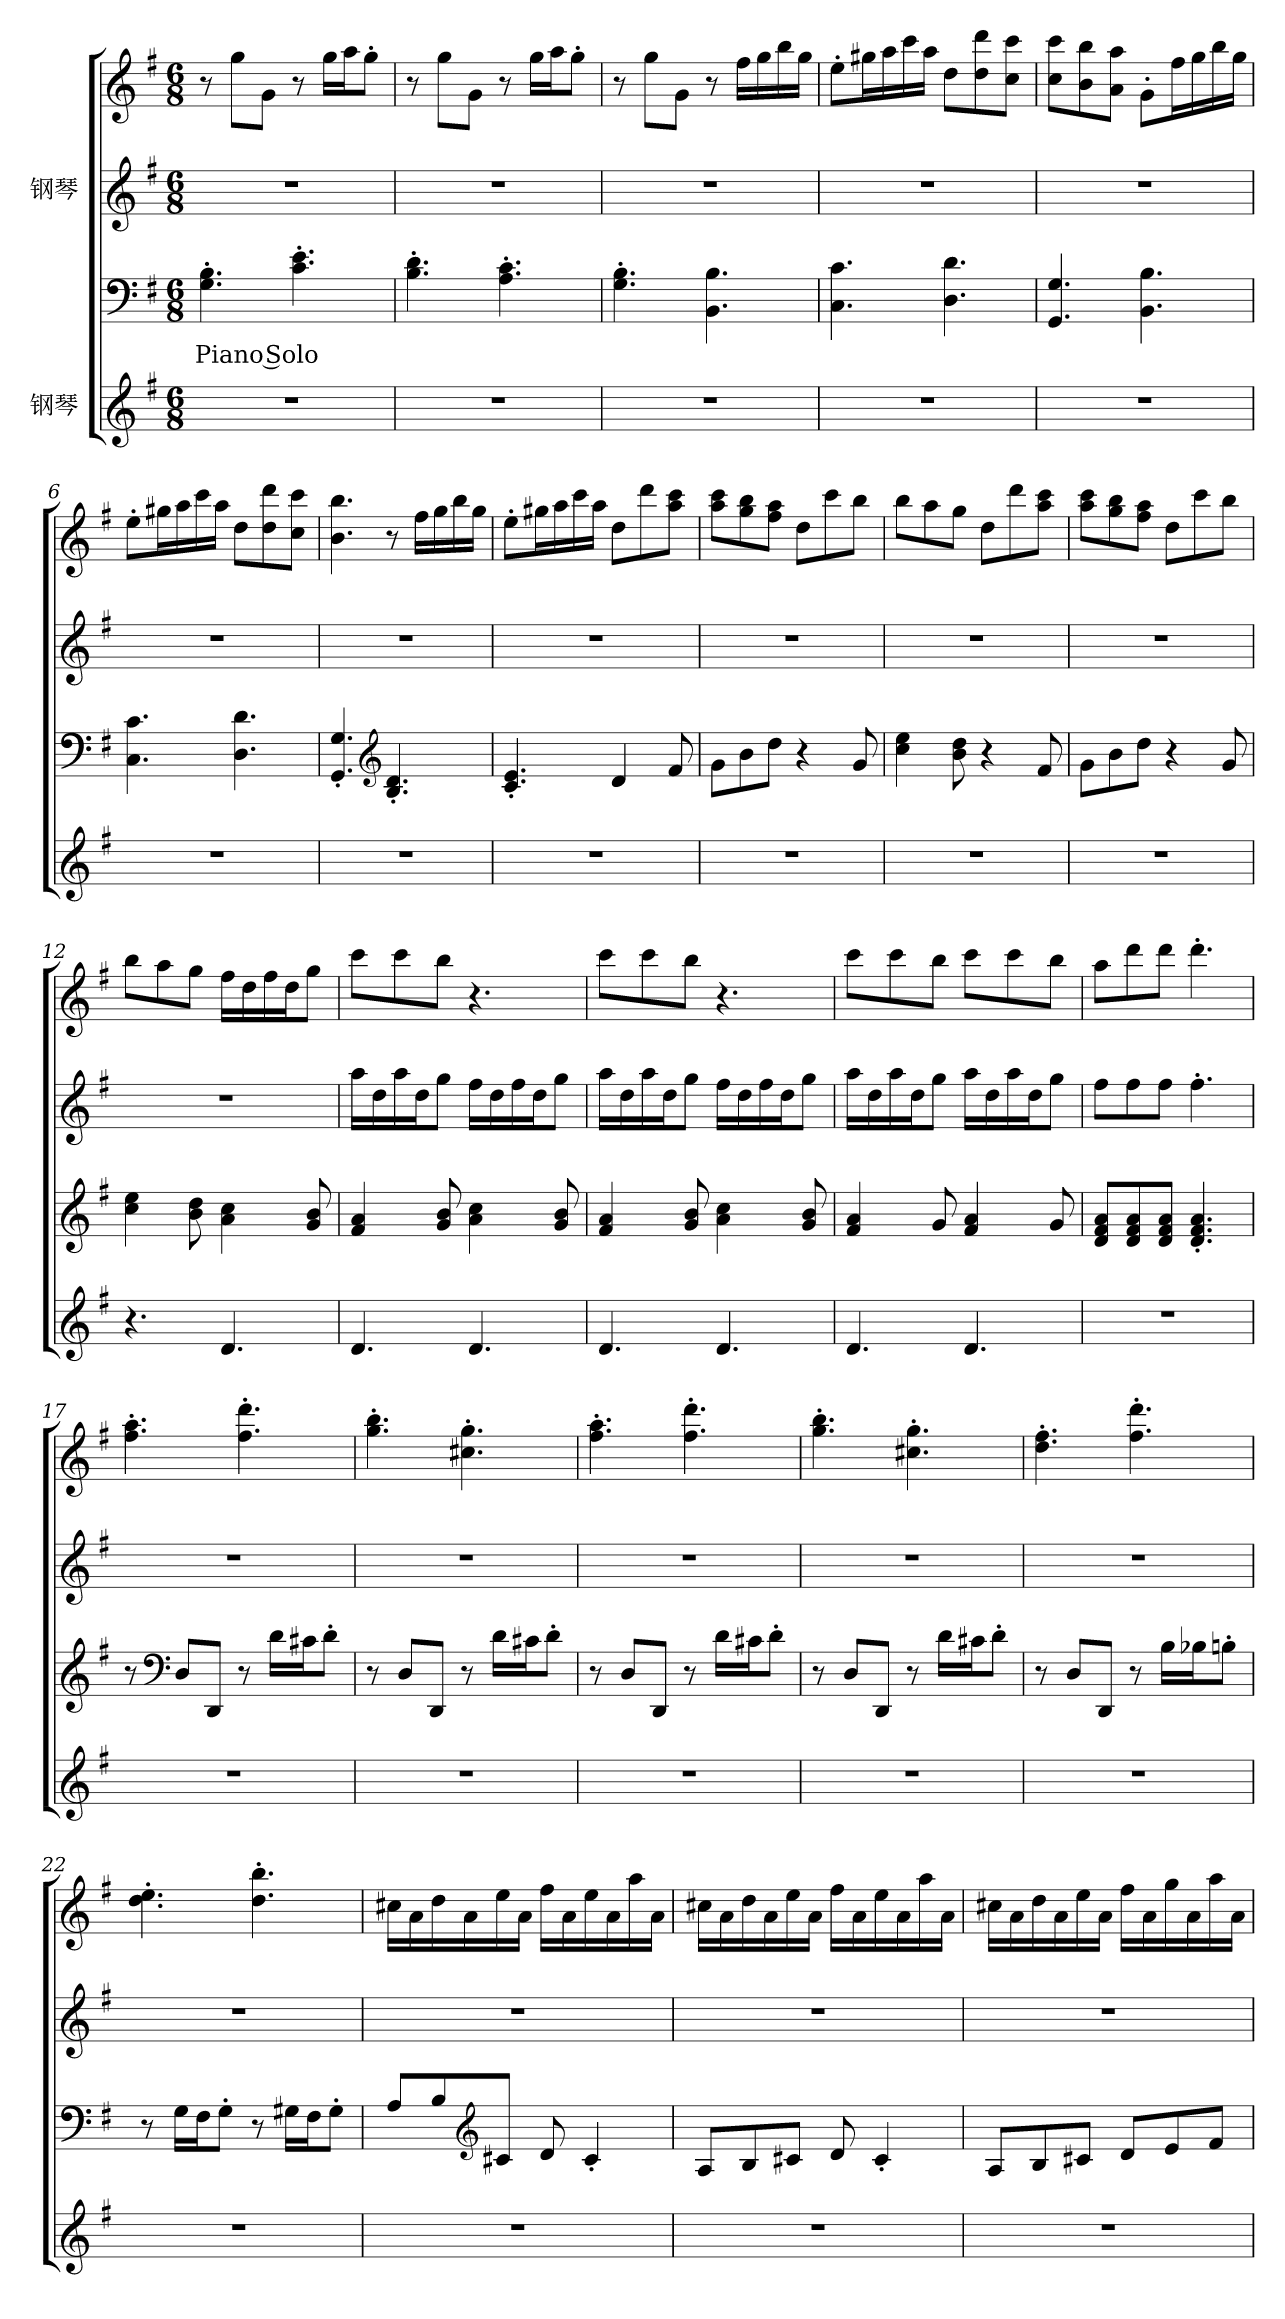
**kern	**kern	**text	**kern	**kern
*part2	*part2	*part2	*part1	*part1
*staff4	*staff3	*staff3	*staff2	*staff1
*I"钢琴	*	*	*I"钢琴	*
*clefG2	*clefF4	*	*clefG2	*clefG2
*k[f#]	*k[f#]	*	*k[f#]	*k[f#]
*M6/8	*M6/8	*	*M6/8	*M6/8
*MM150	*MM150	*	*MM150	*MM150
=1	=1	=1	=1	=1
2.r	4.G\' 4.B\'	Piano Solo	2.r	8r
.	.	.	.	8gg\L
.	.	.	.	8g\J
.	4.c\' 4.e\'	.	.	8r
.	.	.	.	16gg\LL
.	.	.	.	16aa\J
.	.	.	.	8gg'\J
=2	=2	=2	=2	=2
2.r	4.B\' 4.d\'	.	2.r	8r
.	.	.	.	8gg\L
.	.	.	.	8g\J
.	4.A\' 4.c\'	.	.	8r
.	.	.	.	16gg\LL
.	.	.	.	16aa\J
.	.	.	.	8gg'\J
=3	=3	=3	=3	=3
2.r	4.G\' 4.B\'	.	2.r	8r
.	.	.	.	8gg\L
.	.	.	.	8g\J
.	4.BB\ 4.B\	.	.	8r
.	.	.	.	16ff#\LL
.	.	.	.	16gg\
.	.	.	.	16bb\
.	.	.	.	16gg\JJ
=4	=4	=4	=4	=4
2.r	4.C\ 4.c\	.	2.r	8ee'\L
.	.	.	.	16gg#X\L
.	.	.	.	16aa\
.	.	.	.	16ccc\
.	.	.	.	16aa\JJ
.	4.D\ 4.d\	.	.	8dd\L
.	.	.	.	8dd\ 8ddd\
.	.	.	.	8cc\ 8ccc\J
!!LO:LB:g=z
=5	=5	=5	=5	=5
2.r	4.GG/ 4.G/	.	2.r	8cc\ 8ccc\L
.	.	.	.	8b\ 8bb\
.	.	.	.	8a\ 8aa\J
.	4.BB\ 4.B\	.	.	8g'\L
.	.	.	.	16ff#\L
.	.	.	.	16gg\
.	.	.	.	16bb\
.	.	.	.	16gg\JJ
=6	=6	=6	=6	=6
2.r	4.C\ 4.c\	.	2.r	8ee'\L
.	.	.	.	16gg#X\L
.	.	.	.	16aa\
.	.	.	.	16ccc\
.	.	.	.	16aa\JJ
.	4.D\ 4.d\	.	.	8dd\L
.	.	.	.	8dd\ 8ddd\
.	.	.	.	8cc\ 8ccc\J
=7	=7	=7	=7	=7
2.r	4.GG/' 4.G/'	.	2.r	4.b\ 4.bb\
*	*clefG2	*	*	*
.	4.B/' 4.d/'	.	.	8r
.	.	.	.	16ff#\LL
.	.	.	.	16gg\
.	.	.	.	16bb\
.	.	.	.	16gg\JJ
=8	=8	=8	=8	=8
2.r	4.c/' 4.e/'	.	2.r	8ee'\L
.	.	.	.	16gg#X\L
.	.	.	.	16aa\
.	.	.	.	16ccc\
.	.	.	.	16aa\JJ
.	4d/	.	.	8dd\L
.	.	.	.	8ddd\
.	8f#/	.	.	8aa\ 8ccc\J
!!LO:LB:g=z
=9	=9	=9	=9	=9
2.r	8g\L	.	2.r	8aa\ 8ccc\L
.	8b\	.	.	8gg\ 8bb\
.	8dd\J	.	.	8ff#\ 8aa\J
.	4r	.	.	8dd\L
.	.	.	.	8ccc\
.	8g/	.	.	8bb\J
=10	=10	=10	=10	=10
2.r	4cc\ 4ee\	.	2.r	8bb\L
.	.	.	.	8aa\
.	8b\ 8dd\	.	.	8gg\J
.	4r	.	.	8dd\L
.	.	.	.	8ddd\
.	8f#/	.	.	8aa\ 8ccc\J
=11	=11	=11	=11	=11
2.r	8g\L	.	2.r	8aa\ 8ccc\L
.	8b\	.	.	8gg\ 8bb\
.	8dd\J	.	.	8ff#\ 8aa\J
.	4r	.	.	8dd\L
.	.	.	.	8ccc\
.	8g/	.	.	8bb\J
=12	=12	=12	=12	=12
4.r	4cc\ 4ee\	.	2.r	8bb\L
.	.	.	.	8aa\
.	8b\ 8dd\	.	.	8gg\J
4.d/	4a\ 4cc\	.	.	16ff#\LL
.	.	.	.	16dd\
.	.	.	.	16ff#\
.	.	.	.	16dd\J
.	8g/ 8b/	.	.	8gg\J
!!LO:PB:g=z
=13	=13	=13	=13	=13
4.d/	4f#/ 4a/	.	16aa\LL	8ccc\L
.	.	.	16dd\	.
.	.	.	16aa\	8ccc\
.	.	.	16dd\J	.
.	8g/ 8b/	.	8gg\J	8bb\J
4.d/	4a\ 4cc\	.	16ff#\LL	4.r
.	.	.	16dd\	.
.	.	.	16ff#\	.
.	.	.	16dd\J	.
.	8g/ 8b/	.	8gg\J	.
=14	=14	=14	=14	=14
4.d/	4f#/ 4a/	.	16aa\LL	8ccc\L
.	.	.	16dd\	.
.	.	.	16aa\	8ccc\
.	.	.	16dd\J	.
.	8g/ 8b/	.	8gg\J	8bb\J
4.d/	4a\ 4cc\	.	16ff#\LL	4.r
.	.	.	16dd\	.
.	.	.	16ff#\	.
.	.	.	16dd\J	.
.	8g/ 8b/	.	8gg\J	.
=15	=15	=15	=15	=15
4.d/	4f#/ 4a/	.	16aa\LL	8ccc\L
.	.	.	16dd\	.
.	.	.	16aa\	8ccc\
.	.	.	16dd\J	.
.	8g/	.	8gg\J	8bb\J
4.d/	4f#/ 4a/	.	16aa\LL	8ccc\L
.	.	.	16dd\	.
.	.	.	16aa\	8ccc\
.	.	.	16dd\J	.
.	8g/	.	8gg\J	8bb\J
=16	=16	=16	=16	=16
2.r	8d/ 8f#/ 8a/L	.	8ff#\L	8aa\L
.	8d/ 8f#/ 8a/	.	8ff#\	8ddd\
.	8d/ 8f#/ 8a/J	.	8ff#\J	8ddd\J
.	4.d/' 4.f#/' 4.a/'	.	4.ff#'\	4.ddd'\
!!LO:LB:g=z
=17	=17	=17	=17	=17
2.r	8r	.	2.r	4.ff#\' 4.aa\'
*	*clefF4	*	*	*
.	8D/L	.	.	.
.	8DD/J	.	.	.
.	8r	.	.	4.ff#\' 4.ddd\'
.	16d\LL	.	.	.
.	16c#X\J	.	.	.
.	8d'\J	.	.	.
=18	=18	=18	=18	=18
2.r	8r	.	2.r	4.gg\' 4.bb\'
.	8D/L	.	.	.
.	8DD/J	.	.	.
.	8r	.	.	4.cc#X\' 4.gg\'
.	16d\LL	.	.	.
.	16c#X\J	.	.	.
.	8d'\J	.	.	.
=19	=19	=19	=19	=19
2.r	8r	.	2.r	4.ff#\' 4.aa\'
.	8D/L	.	.	.
.	8DD/J	.	.	.
.	8r	.	.	4.ff#\' 4.ddd\'
.	16d\LL	.	.	.
.	16c#X\J	.	.	.
.	8d'\J	.	.	.
=20	=20	=20	=20	=20
2.r	8r	.	2.r	4.gg\' 4.bb\'
.	8D/L	.	.	.
.	8DD/J	.	.	.
.	8r	.	.	4.cc#X\' 4.gg\'
.	16d\LL	.	.	.
.	16c#X\J	.	.	.
.	8d'\J	.	.	.
!!LO:LB:g=z
=21	=21	=21	=21	=21
2.r	8r	.	2.r	4.dd\' 4.ff#\'
.	8D/L	.	.	.
.	8DD/J	.	.	.
.	8r	.	.	4.ff#\' 4.ddd\'
.	16B\LL	.	.	.
.	16B-X\J	.	.	.
.	8Bn'\J	.	.	.
=22	=22	=22	=22	=22
2.r	8r	.	2.r	4.dd\' 4.ee\'
.	16G\LL	.	.	.
.	16F#\J	.	.	.
.	8G'\J	.	.	.
.	8r	.	.	4.dd\' 4.bb\'
.	16G#X\LL	.	.	.
.	16F#\J	.	.	.
.	8G#'\J	.	.	.
=23	=23	=23	=23	=23
2.r	8A/L	.	2.r	16cc#X\LL
.	.	.	.	16a\
.	8B/	.	.	16dd\
.	.	.	.	16a\
*	*clefG2	*	*	*
.	8c#X/J	.	.	16ee\
.	.	.	.	16a\JJ
.	8d/	.	.	16ff#\LL
.	.	.	.	16a\
.	4c#'/	.	.	16ee\
.	.	.	.	16a\
.	.	.	.	16aa\
.	.	.	.	16a\JJ
!!LO:PB:g=z
=24	=24	=24	=24	=24
2.r	8A/L	.	2.r	16cc#X\LL
.	.	.	.	16a\
.	8B/	.	.	16dd\
.	.	.	.	16a\
.	8c#X/J	.	.	16ee\
.	.	.	.	16a\JJ
.	8d/	.	.	16ff#\LL
.	.	.	.	16a\
.	4c#'/	.	.	16ee\
.	.	.	.	16a\
.	.	.	.	16aa\
.	.	.	.	16a\JJ
=25	=25	=25	=25	=25
2.r	8A/L	.	2.r	16cc#X\LL
.	.	.	.	16a\
.	8B/	.	.	16dd\
.	.	.	.	16a\
.	8c#X/J	.	.	16ee\
.	.	.	.	16a\JJ
.	8d/L	.	.	16ff#\LL
.	.	.	.	16a\
.	8e/	.	.	16gg\
.	.	.	.	16a\
.	8f#/J	.	.	16aa\
.	.	.	.	16a\JJ
=	=	=	=	=
*-	*-	*-	*-	*-
